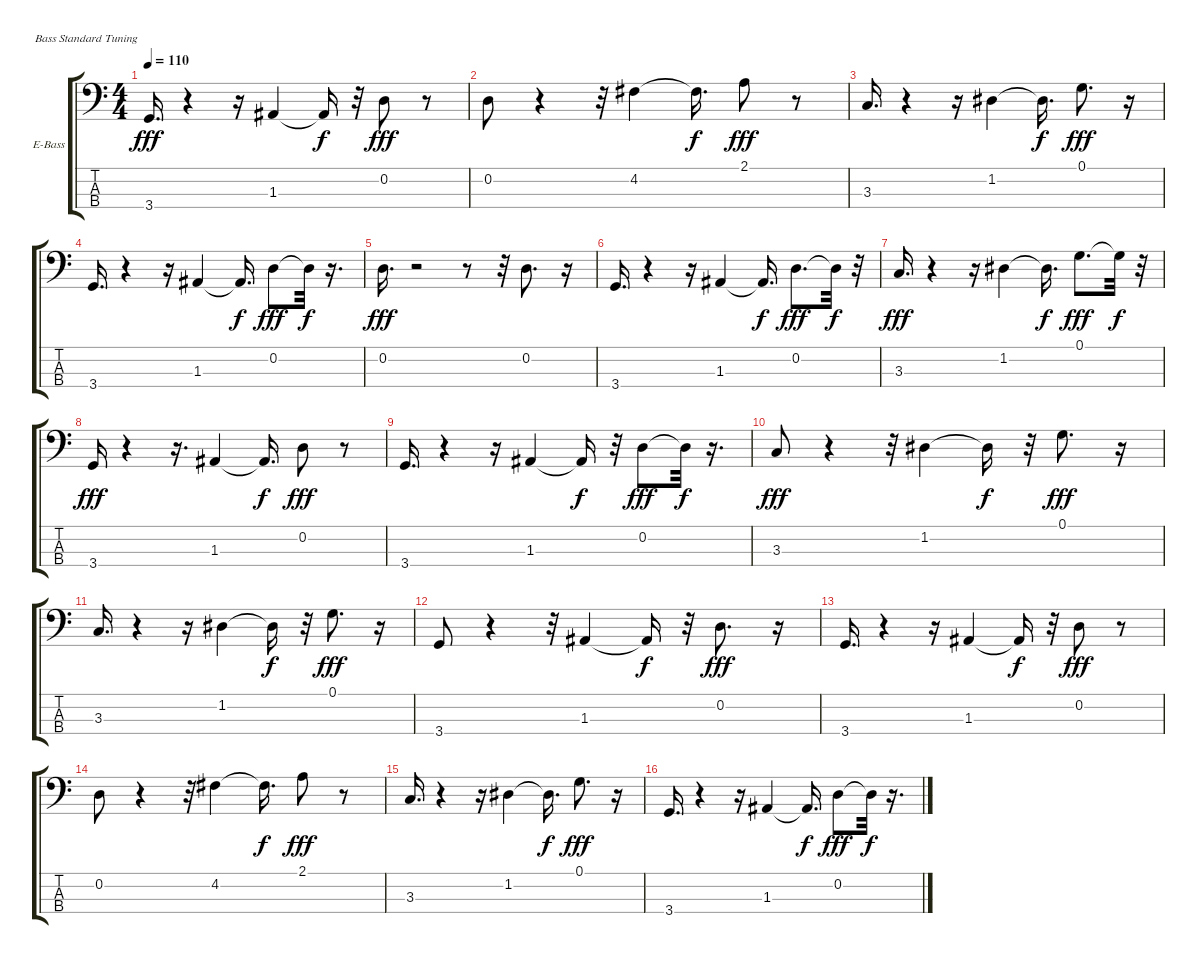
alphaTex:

\defaultSystemsLayout 4
\bracketExtendMode groupsimilarinstruments
\firstSystemTrackNameOrientation horizontal
\otherSystemsTrackNameOrientation horizontal
\track ("Electric Bass" "E-Bass") {instrument electricbassfinger}
\staff {score tabs}
\tuning (G2 D2 A1 E1)
\ts (4 4)
\tempo 110
\clef f4
\scale
0.241195
\ks c
3.4.16{d dy fff} r.4 r.16 1.3.4 1.3{t}.16{dy f} r.32 0.2.8{dy fff} r.8 |
\scale
0.278549 0.2.8 r.4 r.32 4.2.4 4.2{t}.16{d dy f} 2.1.8{dy fff} r.8 |
\scale
0.230523 3.3.16{d} r.4 r.16 1.2.4 1.2{t}.16{d dy f} 0.1.8{d dy fff} r.16 |
\scale
0.249733 3.4.16{d} r.4 r.16 1.3.4 1.3{t}.16{d dy f} 0.2.8{dy fff} 0.2{t}.32{dy f} r.16{d} |
0.2.16{d dy fff} r.2 r.8 r.32 0.2.8{d} r.16 |
3.4.16{d} r.4 r.16 1.3.4 1.3{t}.16{d dy f} 0.2.8{d dy fff} 0.2{t}.32{dy f} r.32 |
3.3.16{d dy fff} r.4 r.16 1.2.4 1.2{t}.16{d dy f} 0.1.8{d dy fff} 0.1{t}.32{dy f} r.32 |
3.4.16{dy fff} r.4 r.16{d} 1.3.4 1.3{t}.16{d dy f} 0.2.8{dy fff} r.8 |
3.4.16{d} r.4 r.16 1.3.4 1.3{t}.16{dy f} r.32 0.2.8{dy fff} 0.2{t}.32{dy f} r.16{d} |
3.3.8{dy fff} r.4 r.32 1.2.4 1.2{t}.16{dy f} r.32 0.1.8{d dy fff} r.16 |
3.3.16{d} r.4 r.16 1.2.4 1.2{t}.16{dy f} r.32 0.1.8{d dy fff} r.16 |
3.4.8 r.4 r.32 1.3.4 1.3{t}.16{dy f} r.32 0.2.8{d dy fff} r.16 |
3.4.16{d} r.4 r.16 1.3.4 1.3{t}.16{dy f} r.32 0.2.8{dy fff} r.8 |
0.2.8 r.4 r.32 4.2.4 4.2{t}.16{d dy f} 2.1.8{dy fff} r.8 |
3.3.16{d} r.4 r.16 1.2.4 1.2{t}.16{d dy f} 0.1.8{d dy fff} r.16 |
3.4.16{d} r.4 r.16 1.3.4 1.3{t}.16{d dy f} 0.2.8{dy fff} 0.2{t}.32{dy f} r.16{d}
